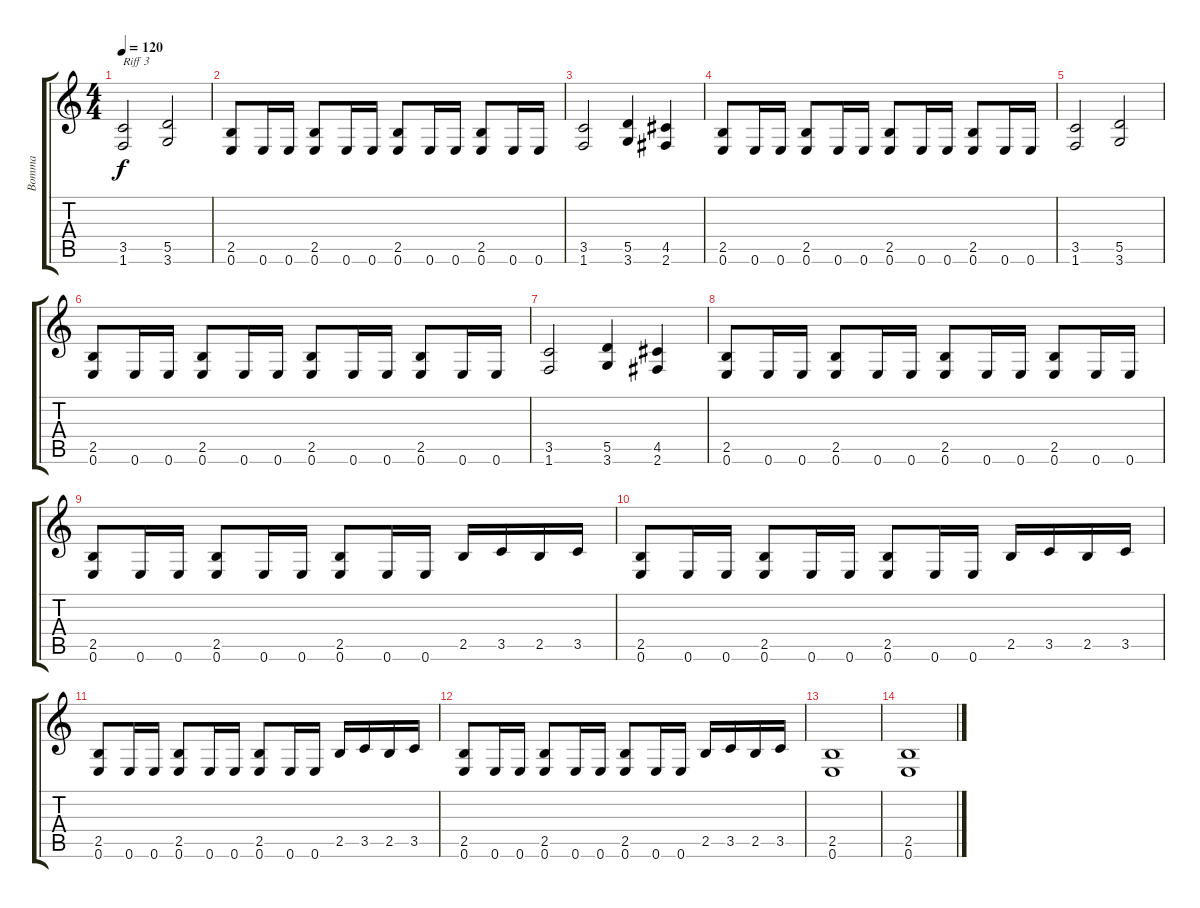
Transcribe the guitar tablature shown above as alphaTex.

\track ("Bomma" "Bomma") {instrument distortionguitar}
\staff {score tabs}
\tuning (E4 B3 G3 D3 A2 E2) {hide}
\ts (4 4)
\tempo 120
\clef g2
\ks c
(3.5 1.6).2{txt "Riff 3" dy f} (5.5 3.6).2 |
(2.5 0.6).8 0.6.16 0.6.16 (2.5 0.6).8 0.6.16 0.6.16 (2.5 0.6).8 0.6.16 0.6.16 (2.5 0.6).8 0.6.16 0.6.16 |
(3.5 1.6).2 (5.5 3.6).4 (4.5 2.6).4 |
(2.5 0.6).8 0.6.16 0.6.16 (2.5 0.6).8 0.6.16 0.6.16 (2.5 0.6).8 0.6.16 0.6.16 (2.5 0.6).8 0.6.16 0.6.16 |
(3.5 1.6).2 (5.5 3.6).2 |
(2.5 0.6).8 0.6.16 0.6.16 (2.5 0.6).8 0.6.16 0.6.16 (2.5 0.6).8 0.6.16 0.6.16 (2.5 0.6).8 0.6.16 0.6.16 |
(3.5 1.6).2 (5.5 3.6).4 (4.5 2.6).4 |
(2.5 0.6).8 0.6.16 0.6.16 (2.5 0.6).8 0.6.16 0.6.16 (2.5 0.6).8 0.6.16 0.6.16 (2.5 0.6).8 0.6.16 0.6.16 |
(2.5 0.6).8 0.6.16 0.6.16 (2.5 0.6).8 0.6.16 0.6.16 (2.5 0.6).8 0.6.16 0.6.16 2.5.16 3.5.16 2.5.16 3.5.16 |
(2.5 0.6).8 0.6.16 0.6.16 (2.5 0.6).8 0.6.16 0.6.16 (2.5 0.6).8 0.6.16 0.6.16 2.5.16 3.5.16 2.5.16 3.5.16 |
(2.5 0.6).8 0.6.16 0.6.16 (2.5 0.6).8 0.6.16 0.6.16 (2.5 0.6).8 0.6.16 0.6.16 2.5.16 3.5.16 2.5.16 3.5.16 |
(2.5 0.6).8 0.6.16 0.6.16 (2.5 0.6).8 0.6.16 0.6.16 (2.5 0.6).8 0.6.16 0.6.16 2.5.16 3.5.16 2.5.16 3.5.16 |
(2.5 0.6).1 |
(2.5 0.6).1
